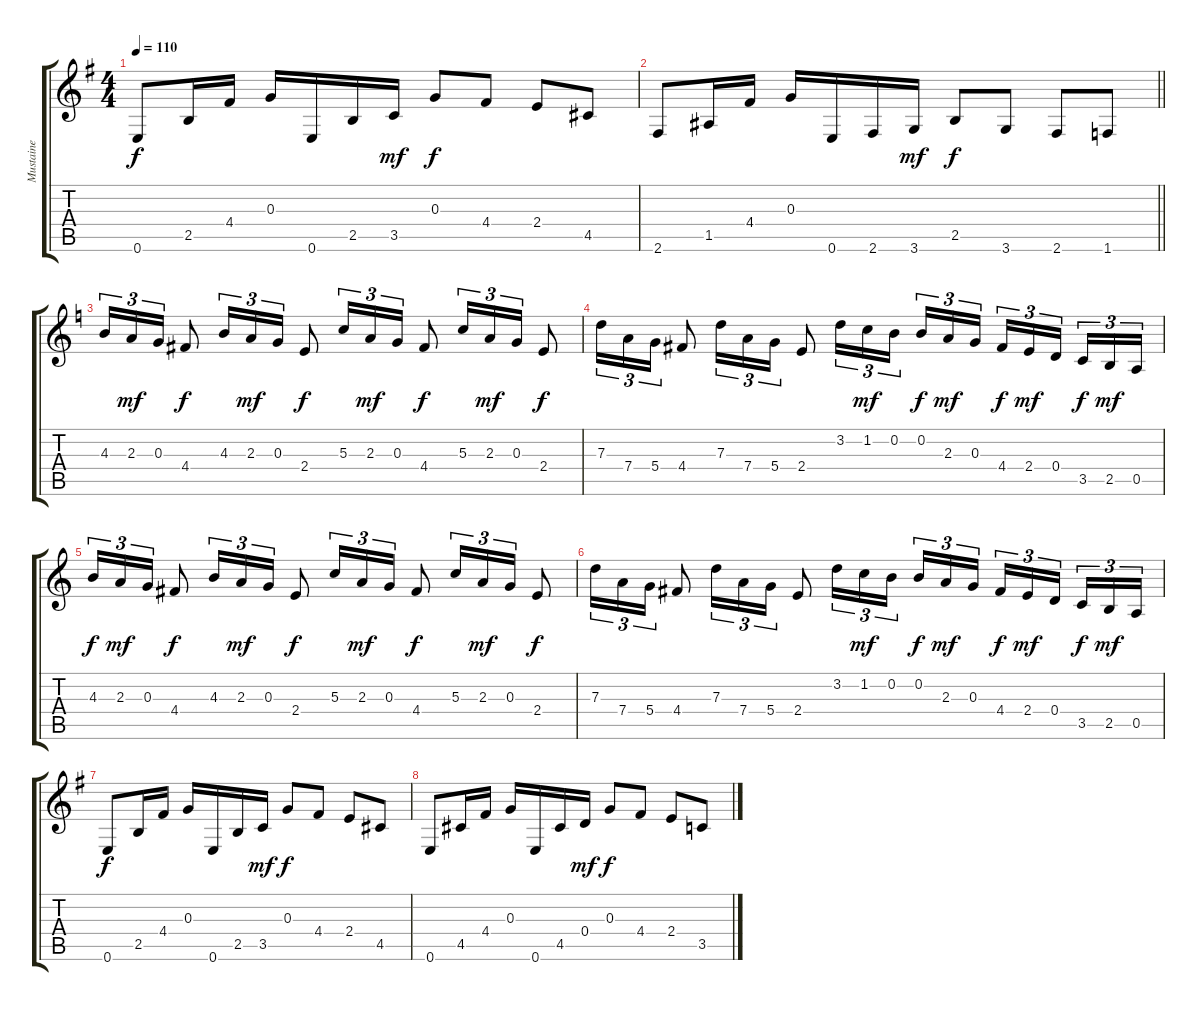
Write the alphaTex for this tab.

\track ("Mustaine" "Mustaine") {instrument distortionguitar}
\staff {score tabs}
\tuning (E4 B3 G3 D3 A2 E2) {hide}
\ts (4 4)
\tempo 110
\clef g2
\ks g
0.6.8{dy f} 2.5.16 4.4.16 0.3.16 0.6.16 2.5.16 3.5.16{dy mf} 0.3.8{dy f} 4.4.8 2.4.8 4.5.8 |
\barLineRight lightlight
2.6.8 1.5.16 4.4.16 0.3.16 0.6.16 2.6.16 3.6.16{dy mf} 2.5.8{dy f} 3.6.8 2.6.8 1.6.8 |
\ks c
4.3.16{tu (3 2)} 2.3.16{tu (3 2) dy mf} 0.3.16{tu (3 2)} 4.4.8{dy f} 4.3.16{tu (3 2)} 2.3.16{tu (3 2) dy mf} 0.3.16{tu (3 2)} 2.4.8{dy f} 5.3.16{tu (3 2)} 2.3.16{tu (3 2) dy mf} 0.3.16{tu (3 2)} 4.4.8{dy f} 5.3.16{tu (3 2)} 2.3.16{tu (3 2) dy mf} 0.3.16{tu (3 2)} 2.4.8{dy f} |
7.3.16{tu (3 2)} 7.4.16{tu (3 2)} 5.4.16{tu (3 2)} 4.4.8 7.3.16{tu (3 2)} 7.4.16{tu (3 2)} 5.4.16{tu (3 2)} 2.4.8 3.2.16{tu (3 2)} 1.2.16{tu (3 2) dy mf} 0.2.16{tu (3 2) beam splitsecondary} 0.2.16{tu (3 2) dy f} 2.3.16{tu (3 2) dy mf} 0.3.16{tu (3 2)} 4.4.16{tu (3 2) dy f} 2.4.16{tu (3 2) dy mf} 0.4.16{tu (3 2) beam splitsecondary} 3.5.16{tu (3 2) dy f} 2.5.16{tu (3 2) dy mf} 0.5.16{tu (3 2)} |
4.3.16{tu (3 2) dy f} 2.3.16{tu (3 2) dy mf} 0.3.16{tu (3 2)} 4.4.8{dy f} 4.3.16{tu (3 2)} 2.3.16{tu (3 2) dy mf} 0.3.16{tu (3 2)} 2.4.8{dy f} 5.3.16{tu (3 2)} 2.3.16{tu (3 2) dy mf} 0.3.16{tu (3 2)} 4.4.8{dy f} 5.3.16{tu (3 2)} 2.3.16{tu (3 2) dy mf} 0.3.16{tu (3 2)} 2.4.8{dy f} |
7.3.16{tu (3 2)} 7.4.16{tu (3 2)} 5.4.16{tu (3 2)} 4.4.8 7.3.16{tu (3 2)} 7.4.16{tu (3 2)} 5.4.16{tu (3 2)} 2.4.8 3.2.16{tu (3 2)} 1.2.16{tu (3 2) dy mf} 0.2.16{tu (3 2) beam splitsecondary} 0.2.16{tu (3 2) dy f} 2.3.16{tu (3 2) dy mf} 0.3.16{tu (3 2)} 4.4.16{tu (3 2) dy f} 2.4.16{tu (3 2) dy mf} 0.4.16{tu (3 2) beam splitsecondary} 3.5.16{tu (3 2) dy f} 2.5.16{tu (3 2) dy mf} 0.5.16{tu (3 2)} |
\ks g
0.6.8{dy f} 2.5.16 4.4.16 0.3.16 0.6.16 2.5.16 3.5.16{dy mf} 0.3.8{dy f} 4.4.8 2.4.8 4.5.8 |
0.6.8 4.5.16 4.4.16 0.3.16 0.6.16 4.5.16 0.4.16{dy mf} 0.3.8{dy f} 4.4.8 2.4.8 3.5.8
